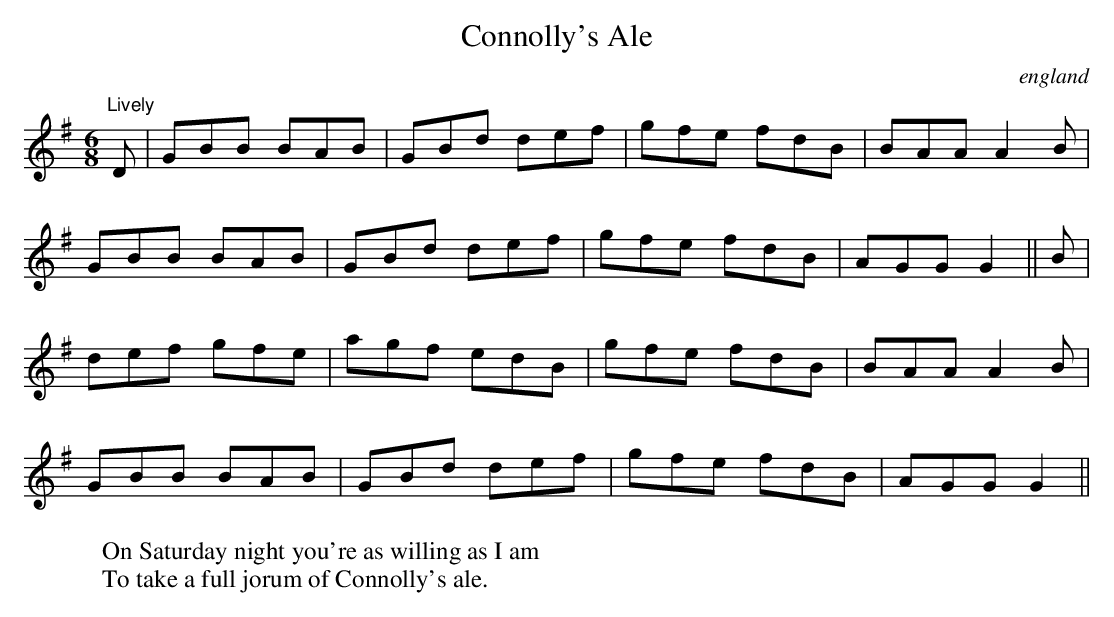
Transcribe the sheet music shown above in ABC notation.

X:1
T:Connolly's Ale
O:england
W:On Saturday night you're as willing as I am
W:To take a full jorum of Connolly's ale.
L:1/8
M:6/8
K:G
"Lively"\
D|GBB BAB|GBd def|gfe fdB|BAA A2 B|
GBB BAB|GBd def|gfe fdB|AGG G2||B|
def gfe|agf edB|gfe fdB|BAA A2 B|
GBB BAB|GBd def|gfe fdB|AGG G2||
